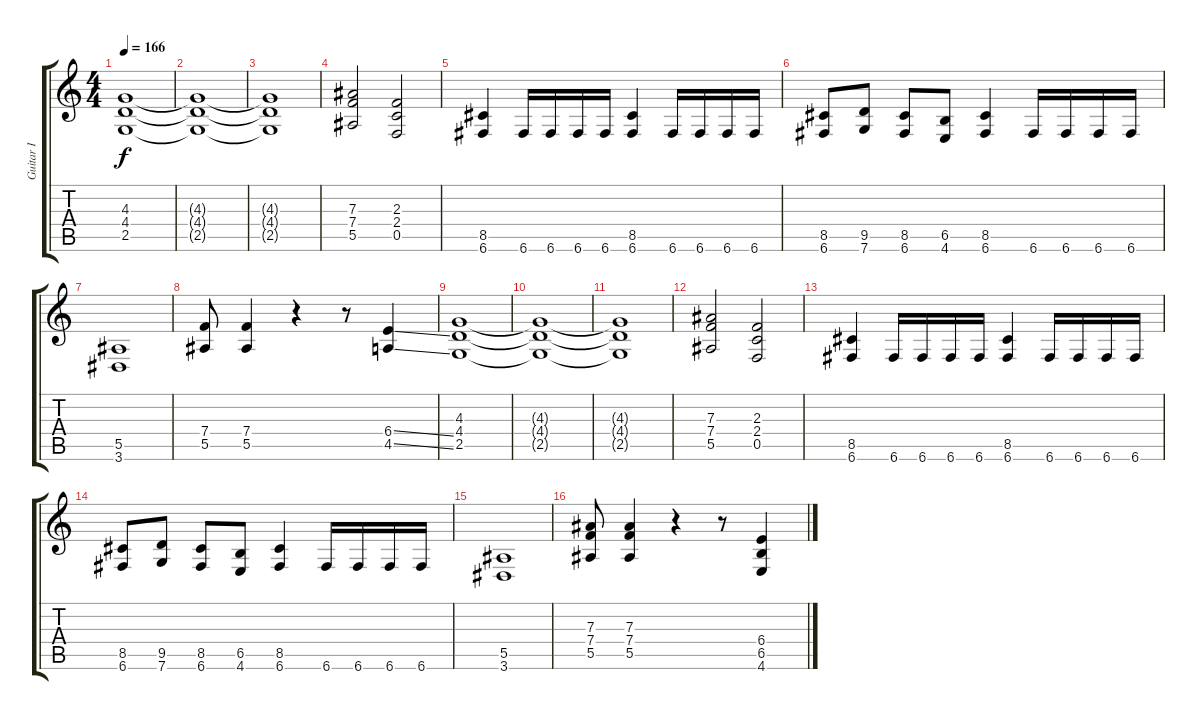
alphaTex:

\track ("Guitar I" "Guitar I") {instrument distortionguitar}
\staff {score tabs}
\tuning (C4 G3 Eb3 Bb2 F2 C2) {hide}
\ts (4 4)
\tempo 166
\clef g2
\ks c
(4.3 4.4 2.5).1{dy f} |
(4.3{t} 4.4{t} 2.5{t}).1 |
(4.3{t} 4.4{t} 2.5{t}).1 |
(7.3 7.4 5.5).2 (2.3 2.4 0.5).2 |
(8.5 6.6).4 6.6.16 6.6.16 6.6.16 6.6.16 (8.5 6.6).4 6.6.16 6.6.16 6.6.16 6.6.16 |
(8.5 6.6).8 (9.5 7.6).8 (8.5 6.6).8 (6.5 4.6).8 (8.5 6.6).4 6.6.16 6.6.16 6.6.16 6.6.16 |
(5.5 3.6).1 |
(7.4 5.5).8 (7.4 5.5).4 r.4 r.8 (6.4{ss} 4.5{ss}).4 |
(4.3 4.4 2.5).1 |
(4.3{t} 4.4{t} 2.5{t}).1 |
(4.3{t} 4.4{t} 2.5{t}).1 |
(7.3 7.4 5.5).2 (2.3 2.4 0.5).2 |
(8.5 6.6).4 6.6.16 6.6.16 6.6.16 6.6.16 (8.5 6.6).4 6.6.16 6.6.16 6.6.16 6.6.16 |
(8.5 6.6).8 (9.5 7.6).8 (8.5 6.6).8 (6.5 4.6).8 (8.5 6.6).4 6.6.16 6.6.16 6.6.16 6.6.16 |
(5.5 3.6).1 |
(7.3 7.4 5.5).8 (7.3 7.4 5.5).4 r.4 r.8 (6.4 6.5 4.6).4
